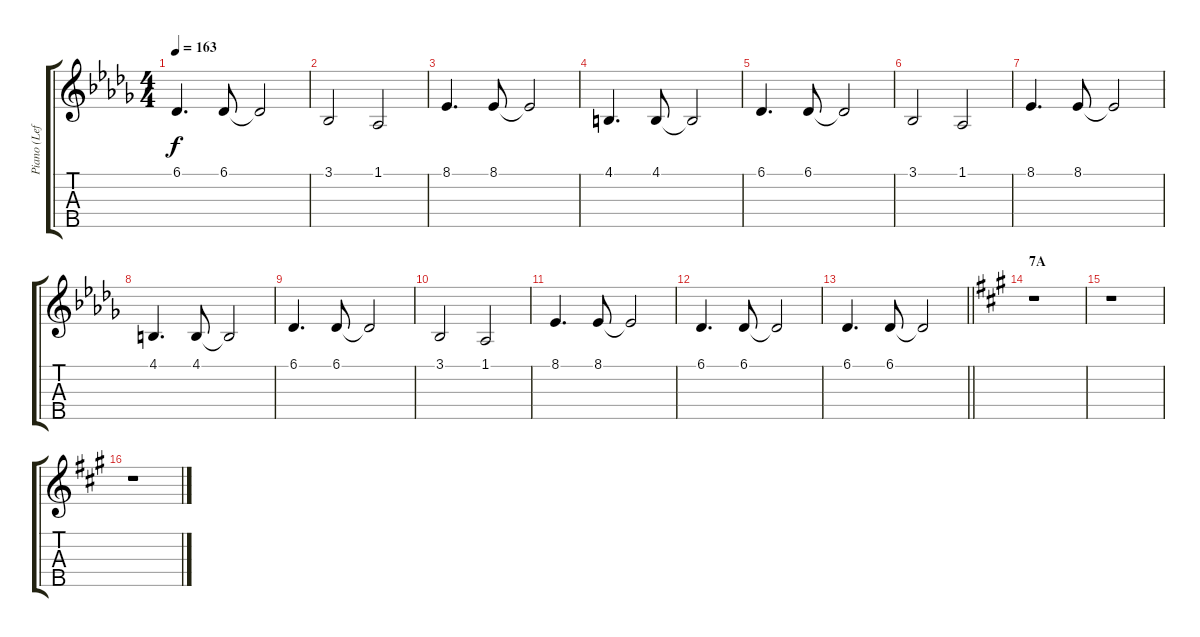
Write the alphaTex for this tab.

\track ("Piano (Left Hand)" "Piano (Lef") {instrument acousticgrandpiano}
\staff {score tabs}
\tuning (G3 D3 A2 E2 B1) {hide}
\ts (4 4)
\tempo 163
\clef g2
\ks db
6.1.4{d dy f} 6.1.8 6.1{t}.2 |
3.1.2 1.1.2 |
8.1.4{d} 8.1.8 8.1{t}.2 |
4.1.4{d} 4.1.8 4.1{t}.2 |
6.1.4{d} 6.1.8 6.1{t}.2 |
3.1.2 1.1.2 |
8.1.4{d} 8.1.8 8.1{t}.2 |
4.1.4{d} 4.1.8 4.1{t}.2 |
6.1.4{d} 6.1.8 6.1{t}.2 |
3.1.2 1.1.2 |
8.1.4{d} 8.1.8 8.1{t}.2 |
6.1.4{d} 6.1.8 6.1{t}.2 |
\barLineRight lightlight
6.1.4{d} 6.1.8 6.1{t}.2 |
\section ("" "7A")
\ks a
r.1 |
r.1 |
r.1
